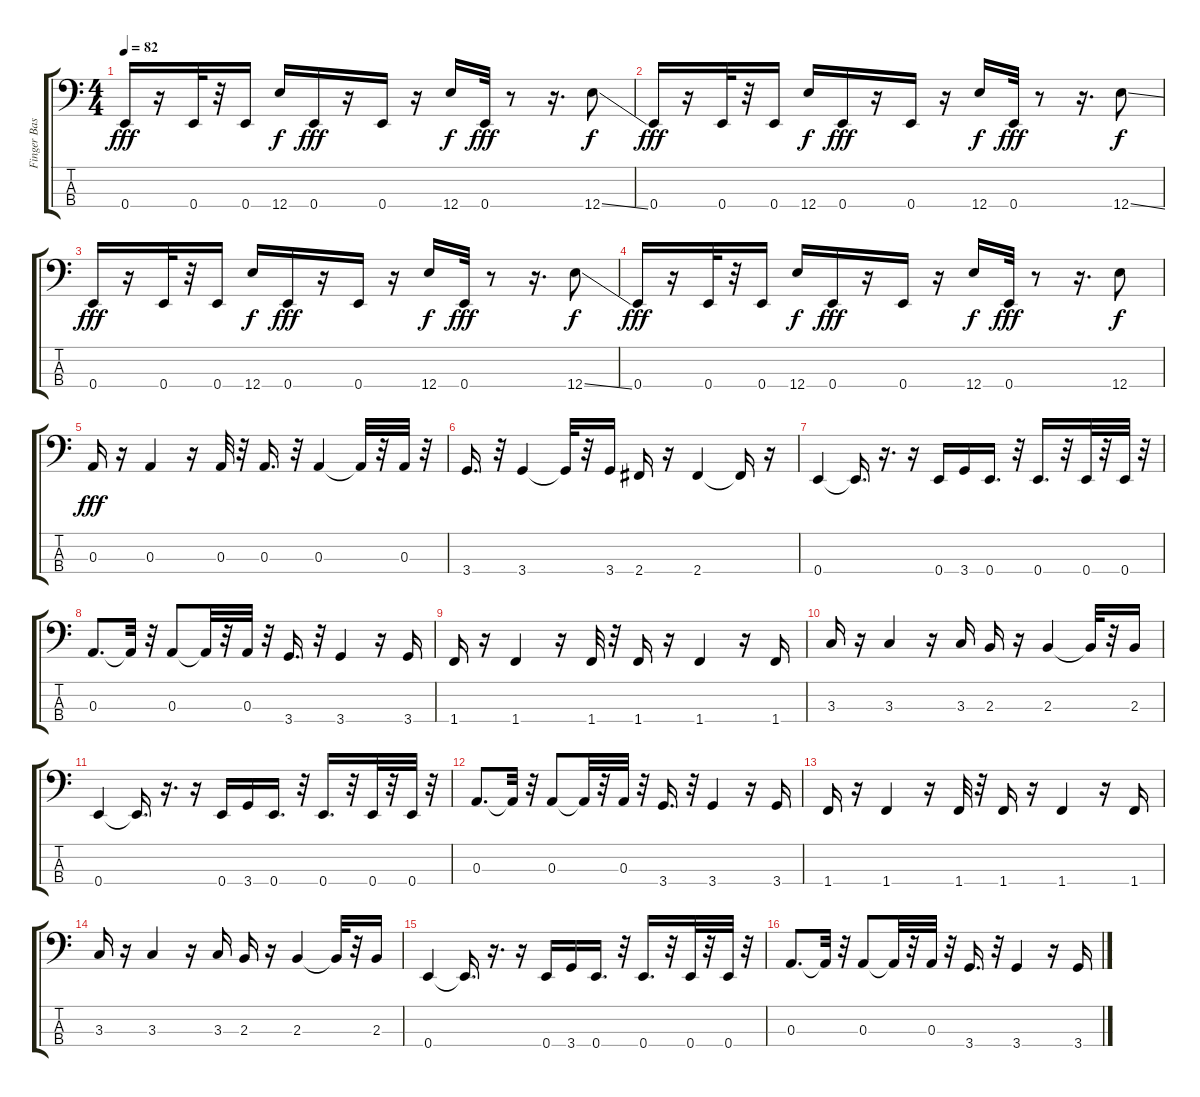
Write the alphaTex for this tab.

\track ("Finger Bass" "Finger Bas") {instrument electricbassfinger}
\staff {score tabs}
\tuning (G2 D2 A1 E1) {hide}
\ts (4 4)
\tempo 82
\clef f4
\ks c
0.4.16{dy fff} r.16 0.4.32 r.32 0.4.16 12.4.16{dy f} 0.4.16{dy fff} r.16 0.4.16 r.16 12.4.16{dy f} 0.4.32{dy fff} r.8 r.16{d} 12.4{ss}.8{dy f} |
0.4.16{dy fff} r.16 0.4.32 r.32 0.4.16 12.4.16{dy f} 0.4.16{dy fff} r.16 0.4.16 r.16 12.4.16{dy f} 0.4.32{dy fff} r.8 r.16{d} 12.4{ss}.8{dy f} |
0.4.16{dy fff} r.16 0.4.32 r.32 0.4.16 12.4.16{dy f} 0.4.16{dy fff} r.16 0.4.16 r.16 12.4.16{dy f} 0.4.32{dy fff} r.8 r.16{d} 12.4{ss}.8{dy f} |
0.4.16{dy fff} r.16 0.4.32 r.32 0.4.16 12.4.16{dy f} 0.4.16{dy fff} r.16 0.4.16 r.16 12.4.16{dy f} 0.4.32{dy fff} r.8 r.16{d} 12.4.8{dy f} |
0.3.16{dy fff} r.16 0.3.4 r.16 0.3.32 r.32 0.3.16{d} r.32 0.3.4 0.3{t}.32 r.32 0.3.32 r.32 |
3.4.16{d} r.32 3.4.4 3.4{t}.32 r.32 3.4.16 2.4.16 r.16 2.4.4 2.4{t}.16 r.16 |
0.4.4 0.4{t}.16{d} r.16{d} r.16 0.4.16 3.4.16 0.4.16{d} r.32 0.4.16{d} r.32 0.4.32 r.32 0.4.32 r.32 |
0.3.8{d} 0.3{t}.32 r.32 0.3.8 0.3{t}.32 r.32 0.3.32 r.32 3.4.16{d} r.32 3.4.4 r.16 3.4.16 |
1.4.16 r.16 1.4.4 r.16 1.4.32 r.32 1.4.16 r.16 1.4.4 r.16 1.4.16 |
3.3.16 r.16 3.3.4 r.16 3.3.16 2.3.16 r.16 2.3.4 2.3{t}.32 r.32 2.3.16 |
0.4.4 0.4{t}.16{d} r.16{d} r.16 0.4.16 3.4.16 0.4.16{d} r.32 0.4.16{d} r.32 0.4.32 r.32 0.4.32 r.32 |
0.3.8{d} 0.3{t}.32 r.32 0.3.8 0.3{t}.32 r.32 0.3.32 r.32 3.4.16{d} r.32 3.4.4 r.16 3.4.16 |
1.4.16 r.16 1.4.4 r.16 1.4.32 r.32 1.4.16 r.16 1.4.4 r.16 1.4.16 |
3.3.16 r.16 3.3.4 r.16 3.3.16 2.3.16 r.16 2.3.4 2.3{t}.32 r.32 2.3.16 |
0.4.4 0.4{t}.16{d} r.16{d} r.16 0.4.16 3.4.16 0.4.16{d} r.32 0.4.16{d} r.32 0.4.32 r.32 0.4.32 r.32 |
0.3.8{d} 0.3{t}.32 r.32 0.3.8 0.3{t}.32 r.32 0.3.32 r.32 3.4.16{d} r.32 3.4.4 r.16 3.4.16
